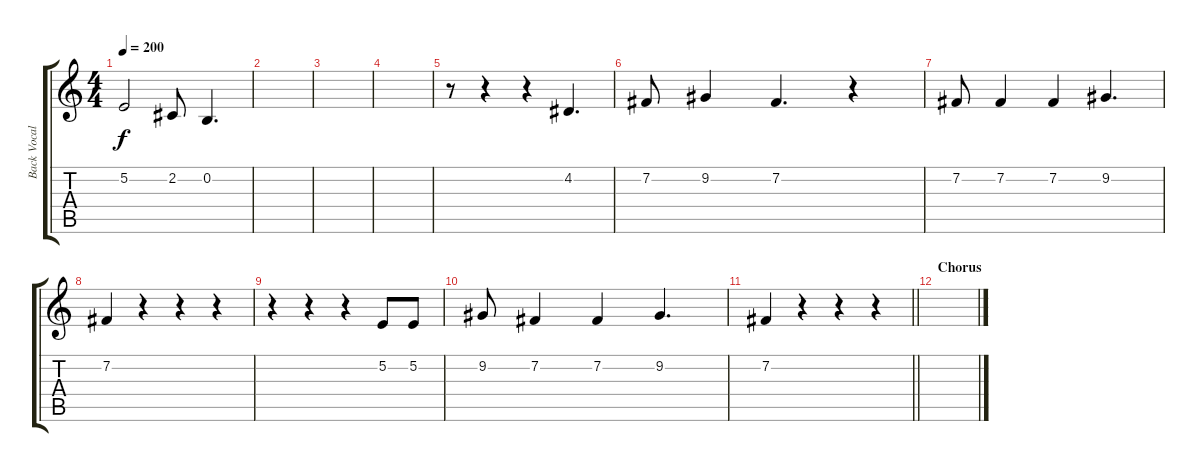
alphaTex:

\track ("Back Vocals" "Back Vocal") {instrument tenorsax}
\staff {score tabs}
\tuning (E4 B3 G3 D3 A2 E2) {hide}
\ts (4 4)
\tempo 200
\clef g2
\ks c
5.2{t}.2{dy f} 2.2.8 0.2.4{d} |
|
|
|
r.8 r.4 r.4 4.2.4{d} |
7.2.8 9.2.4 7.2.4{d} r.4 |
7.2.8 7.2.4 7.2.4 9.2.4{d} |
7.2.4 r.4 r.4 r.4 |
r.4 r.4 r.4 5.2.8 5.2.8 |
9.2.8 7.2.4 7.2.4 9.2.4{d} |
\barLineRight lightlight
7.2.4 r.4 r.4 r.4 |
\section ("" "Chorus")
